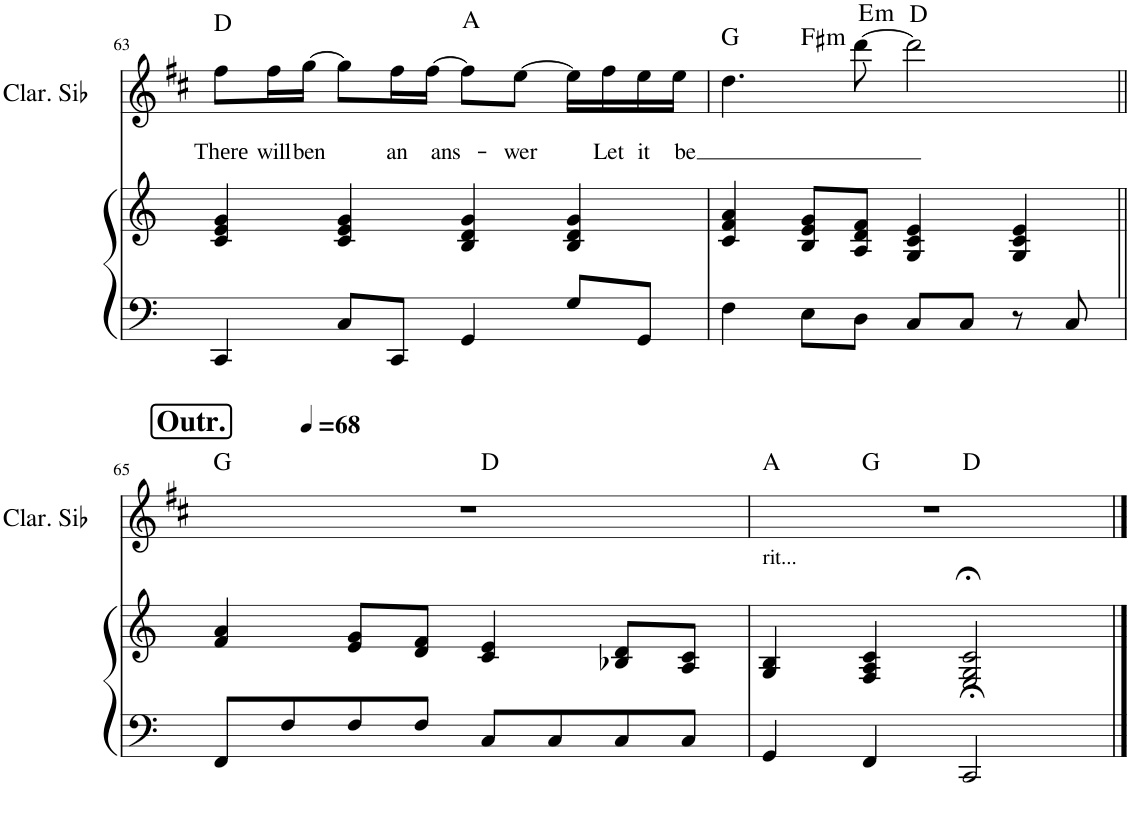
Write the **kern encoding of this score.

**kern	**kern	**kern	**text	**harte
*part2	*part2	*part1	*part1	*part1
*staff3	*staff2	*staff1	*staff1	*
*I"Piano	*	*I"Clarinette en Sib	*	*
*I'Pno	*	*I'Clar. Sib	*	*
!!LO:PB:g=z
*clefF4	*clefG2	*clefG2	*	*
*	*	*Trd1c2	*	*
*k[]	*k[]	*k[f#c#]	*	*
*M4/4	*M4/4	*M4/4	*	*
=63	=63	=63	=63	=63
!	!	!	!LO:LY:b	!
4CC/	4c/ 4e/ 4g/	8ff#\L	There	D:maj
!	!	!	!LO:LY:b	!
.	.	16ff#\L	will	.
!	!	!	!LO:LY:b	!
.	.	[16gg\JJ	ben	.
8C/L	4c/ 4e/ 4g/	8gg\L]	.	.
!	!	!	!LO:LY:b	!
8CC/J	.	16ff#\L	an	.
!	!	!	!LO:LY:b	!
.	.	[16ff#\JJ	ans-	.
4GG/	4B/ 4d/ 4g/	8ff#\L]	.	A:maj
!	!	!	!LO:LY:b	!
.	.	[8ee\J	-wer	.
8G/L	4B/ 4d/ 4g/	16ee\LL]	.	.
!	!	!	!LO:LY:b	!
.	.	16ff#\	Let	.
!	!	!	!LO:LY:b	!
8GG/J	.	16ee\	it	.
!	!	!	!LO:LY:b	!
.	.	16ee\JJ	be	.
=64	=64	=64	=64	=64
*	*	*^	*	*
4F\	4c/ 4f/ 4a/	4.dd\	4ryy	.	G:maj
!	!	!	!	!	!LO:H:kt=m
8E\L	8B/ 8e/ 8g/L	.	2.ryy	.	F#:min
!	!	!	!	!	!LO:H:kt=m
8D\J	8A/ 8d/ 8f/J	[8ddd\	.	.	E:min
8C/L	4G/ 4c/ 4e/	2ddd\]	.	.	D:maj
8C/J	.	.	.	.	.
8r	4G/ 4c/ 4e/	.	.	.	.
8C/	.	.	.	.	.
!!LO:LB:g=z	!!
=65||	=65||	=65||	=65||	=65||	=65||
!!LO:REH:place=s1:a:B:cj:fs=14:t=Outr.	!!
*	*	*MM68	*	*	*
8FF/L	4f/ 4a/	1r	2ryy	.	G:maj
8F/	.	.	.	.	.
8F/	8e/ 8g/L	.	.	.	.
8F/J	8d/ 8f/J	.	.	.	.
8C/L	4c/ 4e/	.	2ryy	.	D:maj
8C/	.	.	.	.	.
8C/	8B-X/ 8d/L	.	.	.	.
8C/J	8A/ 8c/J	.	.	.	.
=66	=66	=66	=66	=66	=66
!	!LO:TX:a:t=rit...	!	!	!	!
*	*	*	*^	*	*
4GG/	4G/ 4B/	1r	4ryy	2ryy	.	A:maj
4FF/	4F/ 4A/ 4c/	.	2.ryy	.	.	G:maj
2CC/	2E/ 2G/ 2c/	.	.	2ryy	.	D:maj
*	*	*v	*v	*v	*	*
==	==	==	==	==
*-	*-	*-	*-	*-
